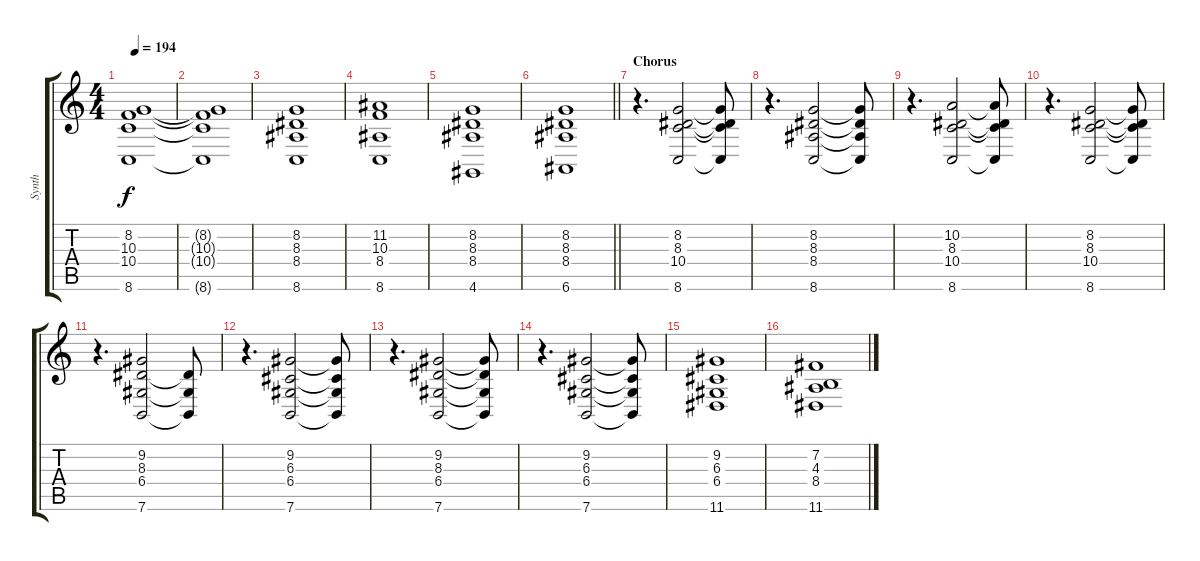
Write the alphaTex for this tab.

\track ("Synth" "Synth") {instrument electricgrandpiano}
\staff {score tabs}
\tuning (E4 B3 G3 D3 A2 E2) {hide}
\ts (4 4)
\tempo 194
\clef g2
\ks c
(8.2 10.3 10.4 8.6).1{dy f} |
(8.2{t} 10.3{t} 10.4{t} 8.6{t}).1 |
(8.2 8.3 8.4 8.6).1 |
(11.2 10.3 8.4 8.6).1 |
(8.2 8.3 8.4 4.6).1 |
\barLineRight lightlight
(8.2 8.3 8.4 6.6).1 |
\section ("" "Chorus")
r.4{d} (8.2 8.3 10.4 8.6).2 (8.2{t} 8.3{t} 10.4{t} 8.6{t}).8 |
r.4{d} (8.2 8.3 8.4 8.6).2 (8.2{t} 8.3{t} 8.4{t} 8.6{t}).8 |
r.4{d} (10.2 8.3 10.4 8.6).2 (10.2{t} 8.3{t} 10.4{t} 8.6{t}).8 |
r.4{d} (8.2 8.3 10.4 8.6).2 (8.2{t} 8.3{t} 10.4{t} 8.6{t}).8 |
r.4{d} (9.2 8.3 6.4 7.6).2 (8.3{t} 6.4{t} 7.6{t}).8 |
r.4{d} (9.2 6.3 6.4 7.6).2 (9.2{t} 6.3{t} 6.4{t} 7.6{t}).8 |
r.4{d} (9.2 8.3 6.4 7.6).2 (9.2{t} 8.3{t} 6.4{t} 7.6{t}).8 |
r.4{d} (9.2 6.3 6.4 7.6).2 (9.2{t} 6.3{t} 6.4{t} 7.6{t}).8 |
(9.2 6.3 6.4 11.6).1 |
(7.2 4.3 8.4 11.6).1
